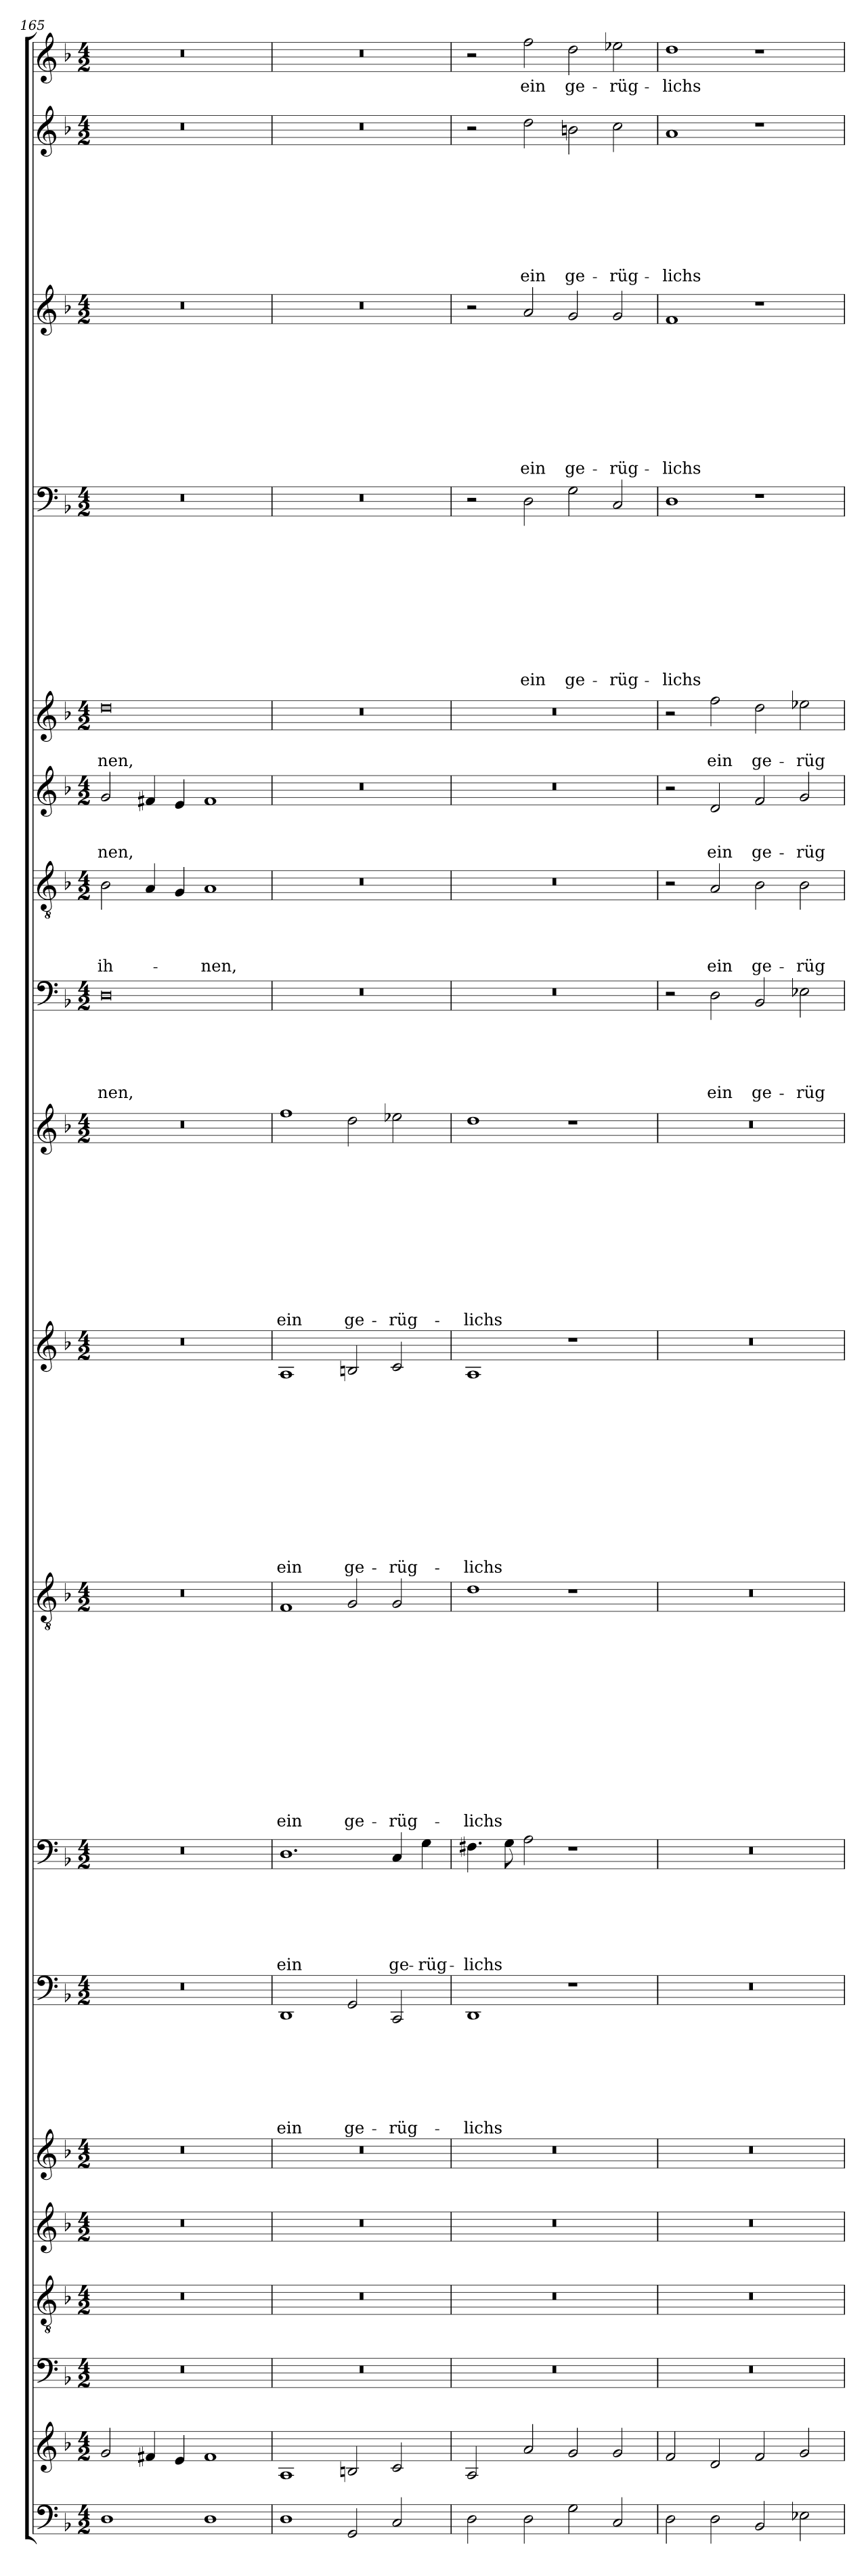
**kern	**kern	**kern	**kern	**kern	**kern	**kern	**text	**text	**text	**text	**text	**text	**text	**kern	**text	**text	**text	**text	**text	**text	**kern	**text	**text	**text	**text	**text	**text	**text	**text	**text	**text	**text	**text	**text	**kern	**text	**text	**text	**text	**text	**text	**text	**text	**text	**text	**text	**text	**kern	**text	**text	**text	**text	**text	**text	**text	**text	**text	**text	**text	**kern	**text	**text	**text	**text	**text	**kern	**text	**text	**text	**text	**kern	**text	**text	**text	**kern	**text	**text	**kern	**text	**text	**text	**text	**text	**text	**text	**text	**text	**text	**kern	**text	**text	**text	**text	**text	**text	**text	**text	**text	**kern	**text	**text	**text	**text	**text	**text	**text	**text	**kern	**text
*part19	*part18	*part17	*part16	*part15	*part14	*part13	*part13	*part13	*part13	*part13	*part13	*part13	*part13	*part12	*part12	*part12	*part12	*part12	*part12	*part12	*part11	*part11	*part11	*part11	*part11	*part11	*part11	*part11	*part11	*part11	*part11	*part11	*part11	*part11	*part10	*part10	*part10	*part10	*part10	*part10	*part10	*part10	*part10	*part10	*part10	*part10	*part10	*part9	*part9	*part9	*part9	*part9	*part9	*part9	*part9	*part9	*part9	*part9	*part9	*part8	*part8	*part8	*part8	*part8	*part8	*part7	*part7	*part7	*part7	*part7	*part6	*part6	*part6	*part6	*part5	*part5	*part5	*part4	*part4	*part4	*part4	*part4	*part4	*part4	*part4	*part4	*part4	*part4	*part3	*part3	*part3	*part3	*part3	*part3	*part3	*part3	*part3	*part3	*part2	*part2	*part2	*part2	*part2	*part2	*part2	*part2	*part2	*part1	*part1
*staff19	*staff18	*staff17	*staff16	*staff15	*staff14	*staff13	*staff13	*staff13	*staff13	*staff13	*staff13	*staff13	*staff13	*staff12	*staff12	*staff12	*staff12	*staff12	*staff12	*staff12	*staff11	*staff11	*staff11	*staff11	*staff11	*staff11	*staff11	*staff11	*staff11	*staff11	*staff11	*staff11	*staff11	*staff11	*staff10	*staff10	*staff10	*staff10	*staff10	*staff10	*staff10	*staff10	*staff10	*staff10	*staff10	*staff10	*staff10	*staff9	*staff9	*staff9	*staff9	*staff9	*staff9	*staff9	*staff9	*staff9	*staff9	*staff9	*staff9	*staff8	*staff8	*staff8	*staff8	*staff8	*staff8	*staff7	*staff7	*staff7	*staff7	*staff7	*staff6	*staff6	*staff6	*staff6	*staff5	*staff5	*staff5	*staff4	*staff4	*staff4	*staff4	*staff4	*staff4	*staff4	*staff4	*staff4	*staff4	*staff4	*staff3	*staff3	*staff3	*staff3	*staff3	*staff3	*staff3	*staff3	*staff3	*staff3	*staff2	*staff2	*staff2	*staff2	*staff2	*staff2	*staff2	*staff2	*staff2	*staff1	*staff1
!!LO:PB:g=z
*clefF4	*clefG2	*clefF4	*clefGv2	*clefG2	*clefG2	*clefF4	*	*	*	*	*	*	*	*clefF4	*	*	*	*	*	*	*clefGv2	*	*	*	*	*	*	*	*	*	*	*	*	*	*clefG2	*	*	*	*	*	*	*	*	*	*	*	*	*clefG2	*	*	*	*	*	*	*	*	*	*	*	*clefF4	*	*	*	*	*	*clefGv2	*	*	*	*	*clefG2	*	*	*	*clefG2	*	*	*clefF4	*	*	*	*	*	*	*	*	*	*	*clefG2	*	*	*	*	*	*	*	*	*	*clefG2	*	*	*	*	*	*	*	*	*clefG2	*
*k[b-]	*k[b-]	*k[b-]	*k[b-]	*k[b-]	*k[b-]	*k[b-]	*	*	*	*	*	*	*	*k[b-]	*	*	*	*	*	*	*k[b-]	*	*	*	*	*	*	*	*	*	*	*	*	*	*k[b-]	*	*	*	*	*	*	*	*	*	*	*	*	*k[b-]	*	*	*	*	*	*	*	*	*	*	*	*k[b-]	*	*	*	*	*	*k[b-]	*	*	*	*	*k[b-]	*	*	*	*k[b-]	*	*	*k[b-]	*	*	*	*	*	*	*	*	*	*	*k[b-]	*	*	*	*	*	*	*	*	*	*k[b-]	*	*	*	*	*	*	*	*	*k[b-]	*
*F:	*F:	*F:	*F:	*F:	*F:	*F:	*	*	*	*	*	*	*	*F:	*	*	*	*	*	*	*F:	*	*	*	*	*	*	*	*	*	*	*	*	*	*F:	*	*	*	*	*	*	*	*	*	*	*	*	*F:	*	*	*	*	*	*	*	*	*	*	*	*F:	*	*	*	*	*	*F:	*	*	*	*	*F:	*	*	*	*F:	*	*	*F:	*	*	*	*	*	*	*	*	*	*	*F:	*	*	*	*	*	*	*	*	*	*F:	*	*	*	*	*	*	*	*	*F:	*
*M4/2	*M4/2	*M4/2	*M4/2	*M4/2	*M4/2	*M4/2	*	*	*	*	*	*	*	*M4/2	*	*	*	*	*	*	*M4/2	*	*	*	*	*	*	*	*	*	*	*	*	*	*M4/2	*	*	*	*	*	*	*	*	*	*	*	*	*M4/2	*	*	*	*	*	*	*	*	*	*	*	*M4/2	*	*	*	*	*	*M4/2	*	*	*	*	*M4/2	*	*	*	*M4/2	*	*	*M4/2	*	*	*	*	*	*	*	*	*	*	*M4/2	*	*	*	*	*	*	*	*	*	*M4/2	*	*	*	*	*	*	*	*	*M4/2	*
=165	=165	=165	=165	=165	=165	=165	=165	=165	=165	=165	=165	=165	=165	=165	=165	=165	=165	=165	=165	=165	=165	=165	=165	=165	=165	=165	=165	=165	=165	=165	=165	=165	=165	=165	=165	=165	=165	=165	=165	=165	=165	=165	=165	=165	=165	=165	=165	=165	=165	=165	=165	=165	=165	=165	=165	=165	=165	=165	=165	=165	=165	=165	=165	=165	=165	=165	=165	=165	=165	=165	=165	=165	=165	=165	=165	=165	=165	=165	=165	=165	=165	=165	=165	=165	=165	=165	=165	=165	=165	=165	=165	=165	=165	=165	=165	=165	=165	=165	=165	=165	=165	=165	=165	=165	=165	=165	=165	=165	=165
1D	2g/	0r	0r	0r	0r	0r	.	.	.	.	.	.	.	0r	.	.	.	.	.	.	0r	.	.	.	.	.	.	.	.	.	.	.	.	.	0r	.	.	.	.	.	.	.	.	.	.	.	.	0r	.	.	.	.	.	.	.	.	.	.	.	0D	.	.	.	.	-nen,	2B-\	.	.	.	ih-	2g/	.	.	-nen,	0dd	.	-nen,	0r	.	.	.	.	.	.	.	.	.	.	0r	.	.	.	.	.	.	.	.	.	0r	.	.	.	.	.	.	.	.	0r	.
.	4f#X/	.	.	.	.	.	.	.	.	.	.	.	.	.	.	.	.	.	.	.	.	.	.	.	.	.	.	.	.	.	.	.	.	.	.	.	.	.	.	.	.	.	.	.	.	.	.	.	.	.	.	.	.	.	.	.	.	.	.	.	.	.	.	.	.	4A/	.	.	.	.	4f#X/	.	.	.	.	.	.	.	.	.	.	.	.	.	.	.	.	.	.	.	.	.	.	.	.	.	.	.	.	.	.	.	.	.	.	.	.	.	.
.	4e/	.	.	.	.	.	.	.	.	.	.	.	.	.	.	.	.	.	.	.	.	.	.	.	.	.	.	.	.	.	.	.	.	.	.	.	.	.	.	.	.	.	.	.	.	.	.	.	.	.	.	.	.	.	.	.	.	.	.	.	.	.	.	.	.	4G/	.	.	.	.	4e/	.	.	.	.	.	.	.	.	.	.	.	.	.	.	.	.	.	.	.	.	.	.	.	.	.	.	.	.	.	.	.	.	.	.	.	.	.	.
1D	1f#	.	.	.	.	.	.	.	.	.	.	.	.	.	.	.	.	.	.	.	.	.	.	.	.	.	.	.	.	.	.	.	.	.	.	.	.	.	.	.	.	.	.	.	.	.	.	.	.	.	.	.	.	.	.	.	.	.	.	.	.	.	.	.	.	1A	.	.	.	-nen,	1f#	.	.	.	.	.	.	.	.	.	.	.	.	.	.	.	.	.	.	.	.	.	.	.	.	.	.	.	.	.	.	.	.	.	.	.	.	.	.
=166	=166	=166	=166	=166	=166	=166	=166	=166	=166	=166	=166	=166	=166	=166	=166	=166	=166	=166	=166	=166	=166	=166	=166	=166	=166	=166	=166	=166	=166	=166	=166	=166	=166	=166	=166	=166	=166	=166	=166	=166	=166	=166	=166	=166	=166	=166	=166	=166	=166	=166	=166	=166	=166	=166	=166	=166	=166	=166	=166	=166	=166	=166	=166	=166	=166	=166	=166	=166	=166	=166	=166	=166	=166	=166	=166	=166	=166	=166	=166	=166	=166	=166	=166	=166	=166	=166	=166	=166	=166	=166	=166	=166	=166	=166	=166	=166	=166	=166	=166	=166	=166	=166	=166	=166	=166	=166	=166	=166	=166
1D	1A	0r	0r	0r	0r	1DD	.	.	.	.	.	.	ein	1.D	.	.	.	.	.	ein	1F	.	.	.	.	.	.	.	.	.	.	.	.	ein	1A	.	.	.	.	.	.	.	.	.	.	.	ein	1ff	.	.	.	.	.	.	.	.	.	.	ein	0r	.	.	.	.	.	0r	.	.	.	.	0r	.	.	.	0r	.	.	0r	.	.	.	.	.	.	.	.	.	.	0r	.	.	.	.	.	.	.	.	.	0r	.	.	.	.	.	.	.	.	0r	.
2GG/	2Bn/	.	.	.	.	2GG/	.	.	.	.	.	.	ge-	.	.	.	.	.	.	.	2G/	.	.	.	.	.	.	.	.	.	.	.	.	ge-	2Bn/	.	.	.	.	.	.	.	.	.	.	.	ge-	2dd\	.	.	.	.	.	.	.	.	.	.	ge-	.	.	.	.	.	.	.	.	.	.	.	.	.	.	.	.	.	.	.	.	.	.	.	.	.	.	.	.	.	.	.	.	.	.	.	.	.	.	.	.	.	.	.	.	.	.	.	.	.	.
2C/	2c/	.	.	.	.	2CC/	.	.	.	.	.	.	-rüg-	4C/	.	.	.	.	.	ge-	2G/	.	.	.	.	.	.	.	.	.	.	.	.	-rüg-	2c/	.	.	.	.	.	.	.	.	.	.	.	-rüg-	2ee-X\	.	.	.	.	.	.	.	.	.	.	-rüg-	.	.	.	.	.	.	.	.	.	.	.	.	.	.	.	.	.	.	.	.	.	.	.	.	.	.	.	.	.	.	.	.	.	.	.	.	.	.	.	.	.	.	.	.	.	.	.	.	.	.
.	.	.	.	.	.	.	.	.	.	.	.	.	.	4G\	.	.	.	.	.	-rüg-	.	.	.	.	.	.	.	.	.	.	.	.	.	.	.	.	.	.	.	.	.	.	.	.	.	.	.	.	.	.	.	.	.	.	.	.	.	.	.	.	.	.	.	.	.	.	.	.	.	.	.	.	.	.	.	.	.	.	.	.	.	.	.	.	.	.	.	.	.	.	.	.	.	.	.	.	.	.	.	.	.	.	.	.	.	.	.	.	.
=167	=167	=167	=167	=167	=167	=167	=167	=167	=167	=167	=167	=167	=167	=167	=167	=167	=167	=167	=167	=167	=167	=167	=167	=167	=167	=167	=167	=167	=167	=167	=167	=167	=167	=167	=167	=167	=167	=167	=167	=167	=167	=167	=167	=167	=167	=167	=167	=167	=167	=167	=167	=167	=167	=167	=167	=167	=167	=167	=167	=167	=167	=167	=167	=167	=167	=167	=167	=167	=167	=167	=167	=167	=167	=167	=167	=167	=167	=167	=167	=167	=167	=167	=167	=167	=167	=167	=167	=167	=167	=167	=167	=167	=167	=167	=167	=167	=167	=167	=167	=167	=167	=167	=167	=167	=167	=167	=167	=167	=167
2D\	2A/	0r	0r	0r	0r	1DD	.	.	.	.	.	.	-lichs	4.F#X\	.	.	.	.	.	-lichs	1d	.	.	.	.	.	.	.	.	.	.	.	.	-lichs	1A	.	.	.	.	.	.	.	.	.	.	.	-lichs	1dd	.	.	.	.	.	.	.	.	.	.	-lichs	0r	.	.	.	.	.	0r	.	.	.	.	0r	.	.	.	0r	.	.	2r	.	.	.	.	.	.	.	.	.	.	2r	.	.	.	.	.	.	.	.	.	2r	.	.	.	.	.	.	.	.	2r	.
.	.	.	.	.	.	.	.	.	.	.	.	.	.	8G\	.	.	.	.	.	.	.	.	.	.	.	.	.	.	.	.	.	.	.	.	.	.	.	.	.	.	.	.	.	.	.	.	.	.	.	.	.	.	.	.	.	.	.	.	.	.	.	.	.	.	.	.	.	.	.	.	.	.	.	.	.	.	.	.	.	.	.	.	.	.	.	.	.	.	.	.	.	.	.	.	.	.	.	.	.	.	.	.	.	.	.	.	.	.	.
2D\	2a/	.	.	.	.	.	.	.	.	.	.	.	.	2A\	.	.	.	.	.	.	.	.	.	.	.	.	.	.	.	.	.	.	.	.	.	.	.	.	.	.	.	.	.	.	.	.	.	.	.	.	.	.	.	.	.	.	.	.	.	.	.	.	.	.	.	.	.	.	.	.	.	.	.	.	.	.	.	2D\	.	.	.	.	.	.	.	.	.	ein	2a/	.	.	.	.	.	.	.	.	ein	2dd\	.	.	.	.	.	.	.	ein	2ff\	ein
2G\	2g/	.	.	.	.	1r	.	.	.	.	.	.	.	1r	.	.	.	.	.	.	1r	.	.	.	.	.	.	.	.	.	.	.	.	.	1r	.	.	.	.	.	.	.	.	.	.	.	.	1r	.	.	.	.	.	.	.	.	.	.	.	.	.	.	.	.	.	.	.	.	.	.	.	.	.	.	.	.	.	2G\	.	.	.	.	.	.	.	.	.	ge-	2g/	.	.	.	.	.	.	.	.	ge-	2bn\	.	.	.	.	.	.	.	ge-	2dd\	ge-
2C/	2g/	.	.	.	.	.	.	.	.	.	.	.	.	.	.	.	.	.	.	.	.	.	.	.	.	.	.	.	.	.	.	.	.	.	.	.	.	.	.	.	.	.	.	.	.	.	.	.	.	.	.	.	.	.	.	.	.	.	.	.	.	.	.	.	.	.	.	.	.	.	.	.	.	.	.	.	.	2C/	.	.	.	.	.	.	.	.	.	-rüg-	2g/	.	.	.	.	.	.	.	.	-rüg-	2cc\	.	.	.	.	.	.	.	-rüg-	2ee-X\	-rüg-
=168	=168	=168	=168	=168	=168	=168	=168	=168	=168	=168	=168	=168	=168	=168	=168	=168	=168	=168	=168	=168	=168	=168	=168	=168	=168	=168	=168	=168	=168	=168	=168	=168	=168	=168	=168	=168	=168	=168	=168	=168	=168	=168	=168	=168	=168	=168	=168	=168	=168	=168	=168	=168	=168	=168	=168	=168	=168	=168	=168	=168	=168	=168	=168	=168	=168	=168	=168	=168	=168	=168	=168	=168	=168	=168	=168	=168	=168	=168	=168	=168	=168	=168	=168	=168	=168	=168	=168	=168	=168	=168	=168	=168	=168	=168	=168	=168	=168	=168	=168	=168	=168	=168	=168	=168	=168	=168	=168	=168	=168
2D\	2f/	0r	0r	0r	0r	0r	.	.	.	.	.	.	.	0r	.	.	.	.	.	.	0r	.	.	.	.	.	.	.	.	.	.	.	.	.	0r	.	.	.	.	.	.	.	.	.	.	.	.	0r	.	.	.	.	.	.	.	.	.	.	.	2r	.	.	.	.	.	2r	.	.	.	.	2r	.	.	.	2r	.	.	1D	.	.	.	.	.	.	.	.	.	-lichs	1f	.	.	.	.	.	.	.	.	-lichs	1a	.	.	.	.	.	.	.	-lichs	1dd	-lichs
2D\	2d/	.	.	.	.	.	.	.	.	.	.	.	.	.	.	.	.	.	.	.	.	.	.	.	.	.	.	.	.	.	.	.	.	.	.	.	.	.	.	.	.	.	.	.	.	.	.	.	.	.	.	.	.	.	.	.	.	.	.	2D\	.	.	.	.	ein	2A/	.	.	.	ein	2d/	.	.	ein	2ff\	.	ein	.	.	.	.	.	.	.	.	.	.	.	.	.	.	.	.	.	.	.	.	.	.	.	.	.	.	.	.	.	.	.	.
2BB-/	2f/	.	.	.	.	.	.	.	.	.	.	.	.	.	.	.	.	.	.	.	.	.	.	.	.	.	.	.	.	.	.	.	.	.	.	.	.	.	.	.	.	.	.	.	.	.	.	.	.	.	.	.	.	.	.	.	.	.	.	2BB-/	.	.	.	.	ge-	2B-\	.	.	.	ge-	2f/	.	.	ge-	2dd\	.	ge-	1r	.	.	.	.	.	.	.	.	.	.	1r	.	.	.	.	.	.	.	.	.	1r	.	.	.	.	.	.	.	.	1r	.
2E-X\	2g/	.	.	.	.	.	.	.	.	.	.	.	.	.	.	.	.	.	.	.	.	.	.	.	.	.	.	.	.	.	.	.	.	.	.	.	.	.	.	.	.	.	.	.	.	.	.	.	.	.	.	.	.	.	.	.	.	.	.	2E-X\	.	.	.	.	-rüg-	2B-\	.	.	.	-rüg-	2g/	.	.	-rüg-	2ee-X\	.	-rüg-	.	.	.	.	.	.	.	.	.	.	.	.	.	.	.	.	.	.	.	.	.	.	.	.	.	.	.	.	.	.	.	.
=	=	=	=	=	=	=	=	=	=	=	=	=	=	=	=	=	=	=	=	=	=	=	=	=	=	=	=	=	=	=	=	=	=	=	=	=	=	=	=	=	=	=	=	=	=	=	=	=	=	=	=	=	=	=	=	=	=	=	=	=	=	=	=	=	=	=	=	=	=	=	=	=	=	=	=	=	=	=	=	=	=	=	=	=	=	=	=	=	=	=	=	=	=	=	=	=	=	=	=	=	=	=	=	=	=	=	=	=	=
*-	*-	*-	*-	*-	*-	*-	*-	*-	*-	*-	*-	*-	*-	*-	*-	*-	*-	*-	*-	*-	*-	*-	*-	*-	*-	*-	*-	*-	*-	*-	*-	*-	*-	*-	*-	*-	*-	*-	*-	*-	*-	*-	*-	*-	*-	*-	*-	*-	*-	*-	*-	*-	*-	*-	*-	*-	*-	*-	*-	*-	*-	*-	*-	*-	*-	*-	*-	*-	*-	*-	*-	*-	*-	*-	*-	*-	*-	*-	*-	*-	*-	*-	*-	*-	*-	*-	*-	*-	*-	*-	*-	*-	*-	*-	*-	*-	*-	*-	*-	*-	*-	*-	*-	*-	*-	*-	*-	*-	*-
